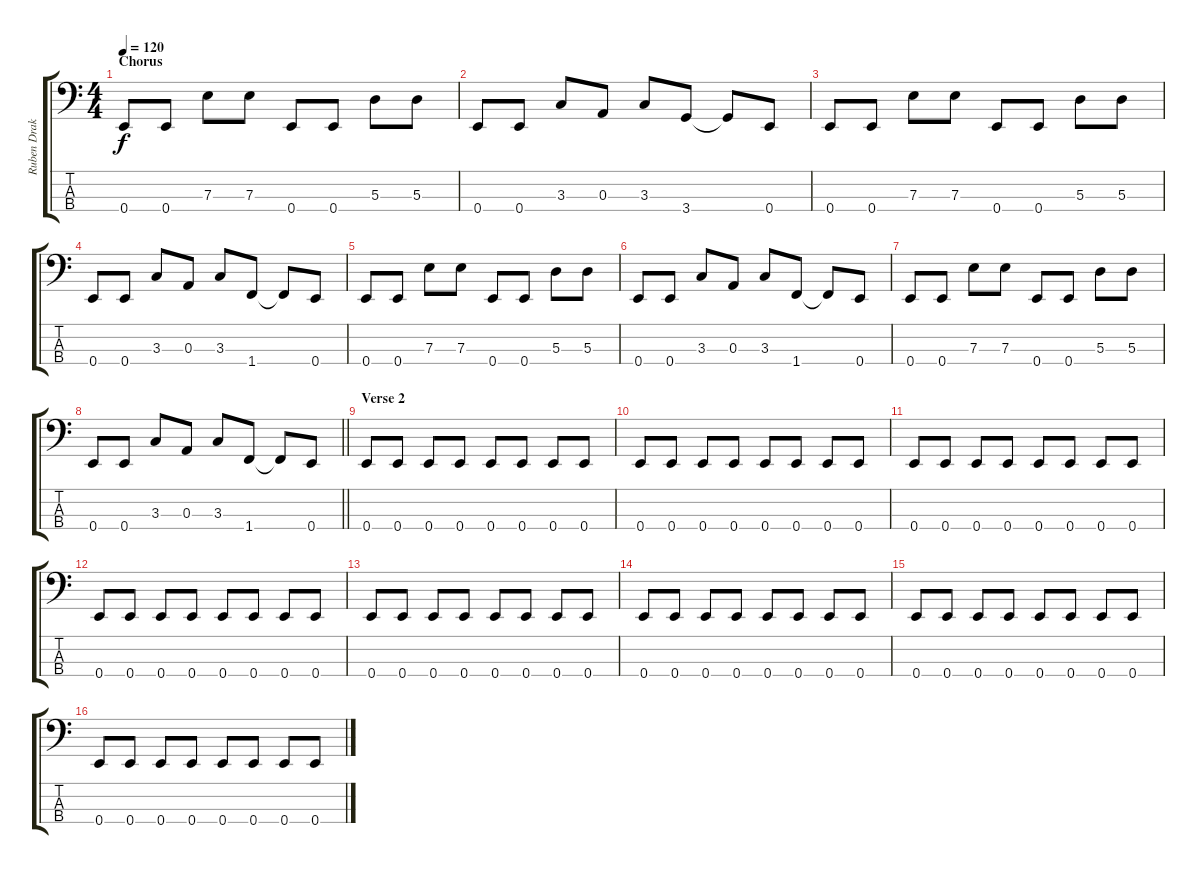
\track ("Ruben Drake" "Ruben Drak") {instrument electricbasspick}
\staff {score tabs}
\tuning (G2 D2 A1 E1) {hide}
\ts (4 4)
\section ("" "Chorus")
\tempo 120
\clef f4
\ks c
0.4.8{dy f} 0.4.8 7.3.8 7.3.8 0.4.8 0.4.8 5.3.8 5.3.8 |
0.4.8 0.4.8 3.3.8 0.3.8 3.3.8 3.4.8 3.4{t}.8 0.4.8 |
0.4.8 0.4.8 7.3.8 7.3.8 0.4.8 0.4.8 5.3.8 5.3.8 |
0.4.8 0.4.8 3.3.8 0.3.8 3.3.8 1.4.8 1.4{t}.8 0.4.8 |
0.4.8 0.4.8 7.3.8 7.3.8 0.4.8 0.4.8 5.3.8 5.3.8 |
0.4.8 0.4.8 3.3.8 0.3.8 3.3.8 1.4.8 1.4{t}.8 0.4.8 |
0.4.8 0.4.8 7.3.8 7.3.8 0.4.8 0.4.8 5.3.8 5.3.8 |
\barLineRight lightlight
0.4.8 0.4.8 3.3.8 0.3.8 3.3.8 1.4.8 1.4{t}.8 0.4.8 |
\section ("" "Verse 2")
0.4.8 0.4.8 0.4.8 0.4.8 0.4.8 0.4.8 0.4.8 0.4.8 |
0.4.8 0.4.8 0.4.8 0.4.8 0.4.8 0.4.8 0.4.8 0.4.8 |
0.4.8 0.4.8 0.4.8 0.4.8 0.4.8 0.4.8 0.4.8 0.4.8 |
0.4.8 0.4.8 0.4.8 0.4.8 0.4.8 0.4.8 0.4.8 0.4.8 |
0.4.8 0.4.8 0.4.8 0.4.8 0.4.8 0.4.8 0.4.8 0.4.8 |
0.4.8 0.4.8 0.4.8 0.4.8 0.4.8 0.4.8 0.4.8 0.4.8 |
0.4.8 0.4.8 0.4.8 0.4.8 0.4.8 0.4.8 0.4.8 0.4.8 |
0.4.8 0.4.8 0.4.8 0.4.8 0.4.8 0.4.8 0.4.8 0.4.8
